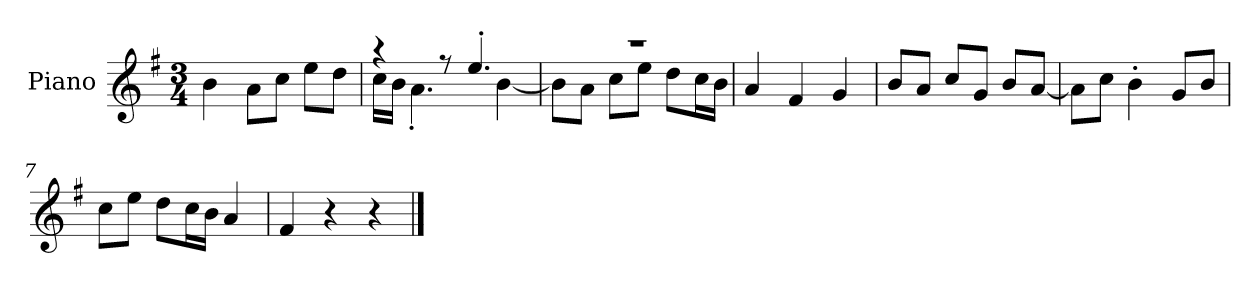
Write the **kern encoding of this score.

**kern
*part1
*staff1
*I"Piano
*I'P-no
*clefG2
*k[f#]
*M3/4
*MM177
=1
4b\
8a\L
8cc\J
8ee\L
8dd\J
=2
*^
4r	16cc\LL
.	16b\JJ
.	4.a'\
8r	.
4.ee'/	.
.	[4b\
=3	=3
2.r	8b\L]
.	8a\J
.	8cc\L
.	8ee\J
.	8dd\L
.	16cc\L
.	16b\JJ
*v	*v
=4
4a/
4f#/
4g/
=5
8b/L
8a/J
8cc/L
8g/J
8b/L
[8a/J
=6
8a\L]
8cc\J
4b'\
8g/L
8b/J
=7
8cc\L
8ee\J
8dd\L
16cc\L
16b\JJ
4a/
!!LO:LB:g=z
=8
4f#/
4r
4r
==
*-
